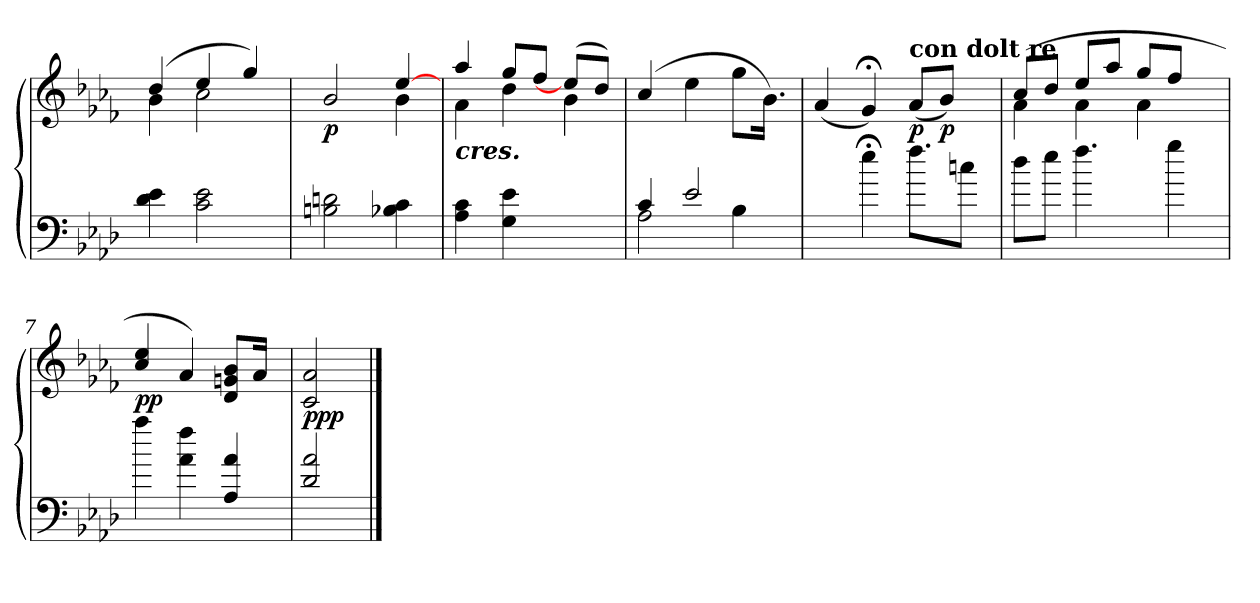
**kern	**kern	**dynam
*part1	*part1	*part1
*staff2	*staff1	*staff1/2
*clefF4	*clefG3	*
*k[b-e-a-d-]	*k[b-e-a-d-]	*
=1	=1	=1
*	*^	*
4d-\ 4e-\	(>4b-/	4g\	.
2c\ 2e-\	4cc/	2a-\	.
.	4ee-/)	.	.
=2	=2	=2	=2
!	!	!	!LO:DY:b
2Bn\ 2dn\	2g/	2ryy	p
4B-X\ 4c\	[>4cc/	4g\	.
=3	=3	=3	=3
!	!LO:TX:b:Bi:t=cres.	!	!
4A-\ 4c\	4ff/	4f\	.
4G\ 4e-\	8ee-/L	4b-\	.
.	8dd-/J	.	.
4ryy	(>8cc/L]	4g\	.
.	8b-/J)	.	.
*	*v	*v	*
=4	=4	=4
*^	*	*
4c/	2A-\	(>4a-/	.
2e-/	.	4cc\	.
.	4B-\	8ee-\L	.
.	.	16.g\Jk)	.
.	.	32ryy	.
*v	*v	*	*
!!LO:LB:g=z
=5	=5	=5
4ryy	(<4f/	.
4ee-;<\	4e-;</)	.
!	!LO:TX:a:B:t=con dolt re	!
!	!	!LO:DY:b
8.ff\L	(<8f/L	p
!	!	!LO:DY:b
.	8g/J)	p
8ccn\J	.	.
.	16ryy	.
=6	=6	=6
*	*^	*
8dd-\L	(>8a-/L	4f\	.
8ee-\J	8b-/J	.	.
4.ff\	8cc/L	4f\	.
.	8ff/J	.	.
.	8ee-/L	4f\	.
4gg\	8dd-/J	.	.
.	8ryy	8ryy	.
=7	=7	=7	=7
!	!	!	!LO:DY:b
!	!	!	!LO:DY:n=1:b
*	*v	*v	*
4aa-\	4a-/ 4cc/	p p
4a-\ 4ff\	4f/)	.
4A-/ 4a-/	8B-/ 8en/ 8g/L	.
.	16f/Jk	.
.	16ryy	.
=8	=8	=8
!	!	!LO:DY:b
!	!	!LO:DY:n=1:b
!	!	!LO:DY:n=2:b
2d-/ 2a-/	2A-/ 2f/	p p p
==	==	==
*-	*-	*-
